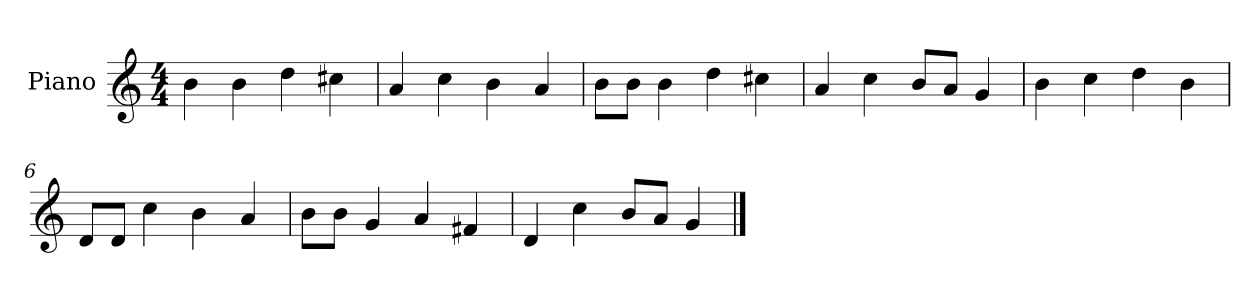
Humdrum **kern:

**kern
*part1
*staff1
*I"Piano
*I'P-no
*clefG2
*k[]
*M4/4
*MM90
=1
4b\
4b\
4dd\
4cc#X\
=2
4a/
4cc\
4b\
4a/
=3
8b\L
8b\J
4b\
4dd\
4cc#X\
=4
4a/
4cc\
8b/L
8a/J
4g/
=5
4b\
4cc\
4dd\
4b\
=6
8d/L
8d/J
4cc\
4b\
4a/
=7
8b\L
8b\J
4g/
4a/
4f#X/
!!LO:LB:g=z
=8
4d/
4cc\
8b/L
8a/J
4g/
==
*-
